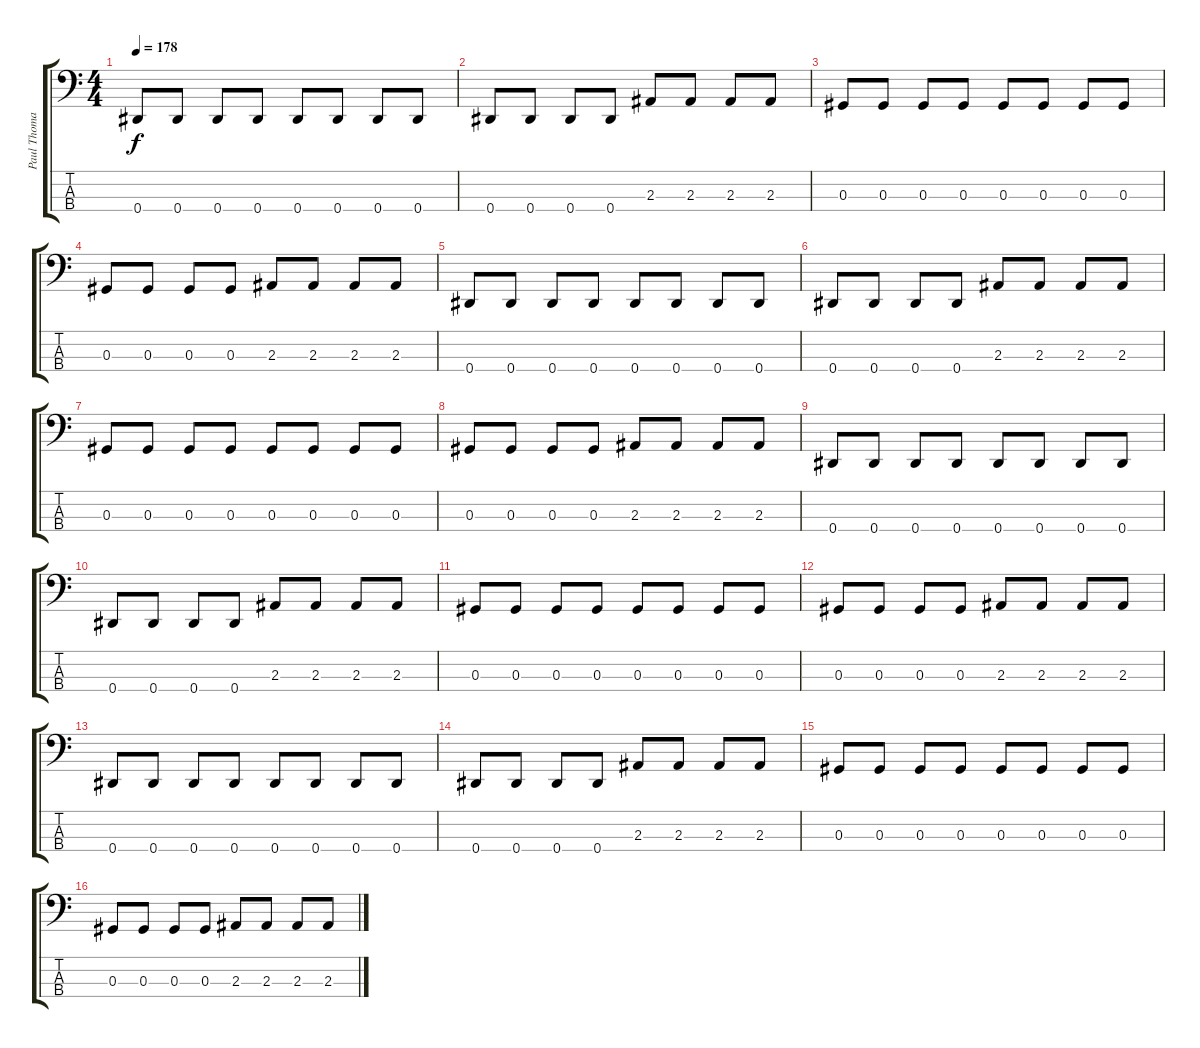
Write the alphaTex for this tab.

\track ("Paul Thomas" "Paul Thoma") {instrument electricbasspick}
\staff {score tabs}
\tuning (Gb2 Db2 Ab1 Eb1) {hide}
\ts (4 4)
\tempo 178
\clef f4
\ks c
0.4.8{dy f} 0.4.8 0.4.8 0.4.8 0.4.8 0.4.8 0.4.8 0.4.8 |
0.4.8 0.4.8 0.4.8 0.4.8 2.3.8 2.3.8 2.3.8 2.3.8 |
0.3.8 0.3.8 0.3.8 0.3.8 0.3.8 0.3.8 0.3.8 0.3.8 |
0.3.8 0.3.8 0.3.8 0.3.8 2.3.8 2.3.8 2.3.8 2.3.8 |
0.4.8 0.4.8 0.4.8 0.4.8 0.4.8 0.4.8 0.4.8 0.4.8 |
0.4.8 0.4.8 0.4.8 0.4.8 2.3.8 2.3.8 2.3.8 2.3.8 |
0.3.8 0.3.8 0.3.8 0.3.8 0.3.8 0.3.8 0.3.8 0.3.8 |
0.3.8 0.3.8 0.3.8 0.3.8 2.3.8 2.3.8 2.3.8 2.3.8 |
0.4.8 0.4.8 0.4.8 0.4.8 0.4.8 0.4.8 0.4.8 0.4.8 |
0.4.8 0.4.8 0.4.8 0.4.8 2.3.8 2.3.8 2.3.8 2.3.8 |
0.3.8 0.3.8 0.3.8 0.3.8 0.3.8 0.3.8 0.3.8 0.3.8 |
0.3.8 0.3.8 0.3.8 0.3.8 2.3.8 2.3.8 2.3.8 2.3.8 |
0.4.8 0.4.8 0.4.8 0.4.8 0.4.8 0.4.8 0.4.8 0.4.8 |
0.4.8 0.4.8 0.4.8 0.4.8 2.3.8 2.3.8 2.3.8 2.3.8 |
0.3.8 0.3.8 0.3.8 0.3.8 0.3.8 0.3.8 0.3.8 0.3.8 |
0.3.8 0.3.8 0.3.8 0.3.8 2.3.8 2.3.8 2.3.8 2.3.8
